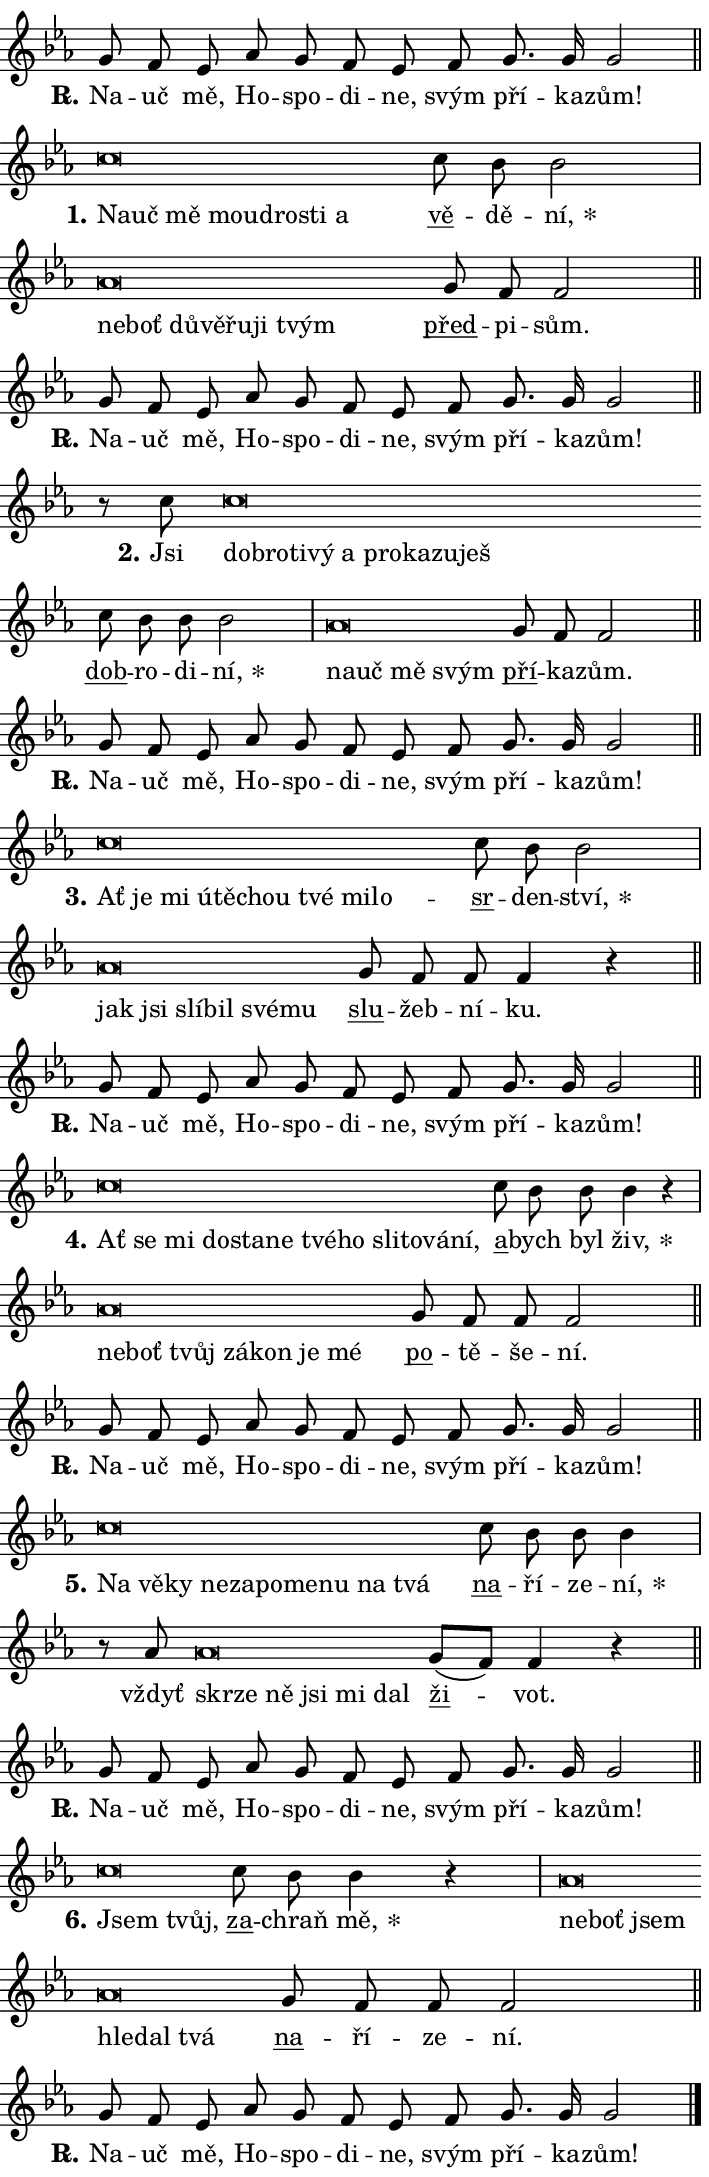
\version "2.24.0"
\header { tagline = "" }
\paper {
  indent = 0\cm
  top-margin = 0\cm
  right-margin = 0.13\cm % to fit lyric hyphens
  bottom-margin = 0\cm
  left-margin = 0\cm
  paper-width = 12\cm
  page-breaking = #ly:one-page-breaking
  system-system-spacing.basic-distance = #11
  score-system-spacing.basic-distance = #11
  ragged-last = ##f
}


%% Author: Thomas Morley
%% https://lists.gnu.org/archive/html/lilypond-user/2020-05/msg00002.html
#(define (line-position grob)
"Returns position of @var[grob} in current system:
   @code{'start}, if at first time-step
   @code{'end}, if at last time-step
   @code{'middle} otherwise
"
  (let* ((col (ly:item-get-column grob))
         (ln (ly:grob-object col 'left-neighbor))
         (rn (ly:grob-object col 'right-neighbor))
         (col-to-check-left (if (ly:grob? ln) ln col))
         (col-to-check-right (if (ly:grob? rn) rn col))
         (break-dir-left
           (and
             (ly:grob-property col-to-check-left 'non-musical #f)
             (ly:item-break-dir col-to-check-left)))
         (break-dir-right
           (and
             (ly:grob-property col-to-check-right 'non-musical #f)
             (ly:item-break-dir col-to-check-right))))
        (cond ((eqv? 1 break-dir-left) 'start)
              ((eqv? -1 break-dir-right) 'end)
              (else 'middle))))

#(define (tranparent-at-line-position vctor)
  (lambda (grob)
  "Relying on @code{line-position} select the relevant enry from @var{vctor}.
Used to determine transparency,"
    (case (line-position grob)
      ((end) (not (vector-ref vctor 0)))
      ((middle) (not (vector-ref vctor 1)))
      ((start) (not (vector-ref vctor 2))))))

noteHeadBreakVisibility =
#(define-music-function (break-visibility)(vector?)
"Makes @code{NoteHead}s transparent relying on @var{break-visibility}"
#{
  \override NoteHead.transparent =
    #(tranparent-at-line-position break-visibility)
#})

#(define delete-ledgers-for-transparent-note-heads
  (lambda (grob)
    "Reads whether a @code{NoteHead} is transparent.
If so this @code{NoteHead} is removed from @code{'note-heads} from
@var{grob}, which is supposed to be @code{LedgerLineSpanner}.
As a result ledgers are not printed for this @code{NoteHead}"
    (let* ((nhds-array (ly:grob-object grob 'note-heads))
           (nhds-list
             (if (ly:grob-array? nhds-array)
                 (ly:grob-array->list nhds-array)
                 '()))
           ;; Relies on the transparent-property being done before
           ;; Staff.LedgerLineSpanner.after-line-breaking is executed.
           ;; This is fragile ...
           (to-keep
             (remove
               (lambda (nhd)
                 (ly:grob-property nhd 'transparent #f))
               nhds-list)))
      ;; TODO find a better method to iterate over grob-arrays, similiar
      ;; to filter/remove etc for lists
      ;; For now rebuilt from scratch
      (set! (ly:grob-object grob 'note-heads)  '())
      (for-each
        (lambda (nhd)
          (ly:pointer-group-interface::add-grob grob 'note-heads nhd))
        to-keep))))

squashNotes = {
  \override NoteHead.X-extent = #'(-0.2 . 0.2)
  \override NoteHead.Y-extent = #'(-0.75 . 0)
  \override NoteHead.stencil =
    #(lambda (grob)
       (let ((pos (ly:grob-property grob 'staff-position)))
         (begin
           (if (< pos -7) (display "ERROR: Lower brevis then expected\n") (display ""))
           (if (<= pos -6) ly:text-interface::print ly:note-head::print))))
}
unSquashNotes = {
  \revert NoteHead.X-extent
  \revert NoteHead.Y-extent
  \revert NoteHead.stencil
}

hideNotes = \noteHeadBreakVisibility #begin-of-line-visible
unHideNotes = \noteHeadBreakVisibility #all-visible

% work-around for resetting accidentals
% https://lilypond.org/doc/v2.23/Documentation/notation/displaying-rhythms#unmetered-music
cadenzaMeasure = {
  \cadenzaOff
  \partial 1024 s1024
  \cadenzaOn
}

#(define-markup-command (accent layout props text) (markup?)
  "Underline accented syllable"
  (interpret-markup layout props
    #{\markup \override #'(offset . 4.3) \underline { #text }#}))

responsum = \markup \concat {
  "R" \hspace #-1.05 \path #0.1 #'((moveto 0 0.07) (lineto 0.9 0.8)) \hspace #0.05 "."
}

spaceSize = #0.6828661417322834 % exact space size for TeX Gyre Schola

\layout {
  \context {
    \Staff
    \remove "Time_signature_engraver"
    \override LedgerLineSpanner.after-line-breaking = #delete-ledgers-for-transparent-note-heads
  }
  \context {
    \Lyrics {
      \override LyricSpace.minimum-distance = \spaceSize
      \override LyricText.font-name = #"TeX Gyre Schola"
      \override LyricText.font-size = 1
      \override StanzaNumber.font-name = #"TeX Gyre Schola Bold"
      \override StanzaNumber.font-size = 1
    }
  }
  \context {
    \Score 
    \override NoteHead.text =
      #(lambda (grob) 
        (let ((pos (ly:grob-property grob 'staff-position)))
          #{\markup {
            \combine
              \halign #-0.55 \raise #(if (= pos -6) 0 0.5) \override #'(thickness . 2) \draw-line #'(3.2 . 0)
              \musicglyph "noteheads.sM1"
          }#}))
  }
}

% magnetic-lyrics.ily
%
%   written by
%     Jean Abou Samra <jean@abou-samra.fr>
%     Werner Lemberg <wl@gnu.org>
%
%   adapted by
%     Jiri Hon <jiri.hon@gmail.com>
%
% Version 2022-Apr-15

% https://www.mail-archive.com/lilypond-user@gnu.org/msg149350.html

#(define (Left_hyphen_pointer_engraver context)
   "Collect syllable-hyphen-syllable occurrences in lyrics and store
them in properties.  This engraver only looks to the left.  For
example, if the lyrics input is @code{foo -- bar}, it does the
following.

@itemize @bullet
@item
Set the @code{text} property of the @code{LyricHyphen} grob between
@q{foo} and @q{bar} to @code{foo}.

@item
Set the @code{left-hyphen} property of the @code{LyricText} grob with
text @q{foo} to the @code{LyricHyphen} grob between @q{foo} and
@q{bar}.
@end itemize

Use this auxiliary engraver in combination with the
@code{lyric-@/text::@/apply-@/magnetic-@/offset!} hook."
   (let ((hyphen #f)
         (text #f))
     (make-engraver
      (acknowledgers
       ((lyric-syllable-interface engraver grob source-engraver)
        (set! text grob)))
      (end-acknowledgers
       ((lyric-hyphen-interface engraver grob source-engraver)
        ;(when (not (grob::has-interface grob 'lyric-space-interface))
          (set! hyphen grob)));)
      ((stop-translation-timestep engraver)
       (when (and text hyphen)
         (ly:grob-set-object! text 'left-hyphen hyphen))
       (set! text #f)
       (set! hyphen #f)))))

#(define (lyric-text::apply-magnetic-offset! grob)
   "If the space between two syllables is less than the value in
property @code{LyricText@/.details@/.squash-threshold}, move the right
syllable to the left so that it gets concatenated with the left
syllable.

Use this function as a hook for
@code{LyricText@/.after-@/line-@/breaking} if the
@code{Left_@/hyphen_@/pointer_@/engraver} is active."
   (let ((hyphen (ly:grob-object grob 'left-hyphen #f)))
     (when hyphen
       (let ((left-text (ly:spanner-bound hyphen LEFT)))
         (when (grob::has-interface left-text 'lyric-syllable-interface)
           (let* ((common (ly:grob-common-refpoint grob left-text X))
                  (this-x-ext (ly:grob-extent grob common X))
                  (left-x-ext
                   (begin
                     ;; Trigger magnetism for left-text.
                     (ly:grob-property left-text 'after-line-breaking)
                     (ly:grob-extent left-text common X)))
                  ;; `delta` is the gap width between two syllables.
                  (delta (- (interval-start this-x-ext)
                            (interval-end left-x-ext)))
                  (details (ly:grob-property grob 'details))
                  (threshold (assoc-get 'squash-threshold details 0.2)))
             (when (< delta threshold)
               (let* (;; We have to manipulate the input text so that
                      ;; ligatures crossing syllable boundaries are not
                      ;; disabled.  For languages based on the Latin
                      ;; script this is essentially a beautification.
                      ;; However, for non-Western scripts it can be a
                      ;; necessity.
                      (lt (ly:grob-property left-text 'text))
                      (rt (ly:grob-property grob 'text))
                      (is-space (grob::has-interface hyphen 'lyric-space-interface))
                      (space (if is-space " " ""))
                      (extra-delta (if is-space spaceSize 0))
                      ;; Append new syllable.
                      (ltrt-space (if (and (string? lt) (string? rt))
                                (string-append lt space rt)
                                (make-concat-markup (list lt space rt))))
                      ;; Right-align `ltrt` to the right side.
                      (ltrt-space-markup (grob-interpret-markup
                               grob
                               (make-translate-markup
                                (cons (interval-length this-x-ext) 0)
                                (make-right-align-markup ltrt-space)))))
                 (begin
                   ;; Don't print `left-text`.
                   (ly:grob-set-property! left-text 'stencil #f)
                   ;; Set text and stencil (which holds all collected
                   ;; syllables so far) and shift it to the left.
                   (ly:grob-set-property! grob 'text ltrt-space)
                   (ly:grob-set-property! grob 'stencil ltrt-space-markup)
                   (ly:grob-translate-axis! grob (- (- delta extra-delta)) X))))))))))


#(define (lyric-hyphen::displace-bounds-first grob)
   ;; Make very sure this callback isn't triggered too early.
   (let ((left (ly:spanner-bound grob LEFT))
         (right (ly:spanner-bound grob RIGHT)))
     (ly:grob-property left 'after-line-breaking)
     (ly:grob-property right 'after-line-breaking)
     (ly:lyric-hyphen::print grob)))

squashThreshold = #0.4

\layout {
  \context {
    \Lyrics
    \consists #Left_hyphen_pointer_engraver
    \override LyricText.after-line-breaking =
      #lyric-text::apply-magnetic-offset!
    \override LyricHyphen.stencil = #lyric-hyphen::displace-bounds-first
    \override LyricText.details.squash-threshold = \squashThreshold
    \override LyricHyphen.minimum-distance = 0
    \override LyricHyphen.minimum-length = \squashThreshold
  }
}

squashText = \override LyricText.details.squash-threshold = 9999
unSquashText = \override LyricText.details.squash-threshold = \squashThreshold

leftText = \override LyricText.self-alignment-X = #LEFT
unLeftText = \revert LyricText.self-alignment-X

starOffset = #(lambda (grob) 
                (let ((x_offset (ly:self-alignment-interface::aligned-on-x-parent grob)))
                  (if (= x_offset 0) 0 (+ x_offset 1.2))))

star = #(define-music-function (syllable)(string?)
"Append star separator at the end of a syllable"
#{
  \once \override LyricText.X-offset = #starOffset
  \lyricmode { \markup {
    #syllable
    \override #'((font-name . "TeX Gyre Schola Bold")) \hspace #0.2 \lower #0.65 \larger "*"
  } }
#})

starAccent = #(define-music-function (syllable)(string?)
"Append star separator at the end of a syllable and make accent"
#{
  \once \override LyricText.X-offset = #starOffset
  \lyricmode { \markup {
    \accent #syllable
    \override #'((font-name . "TeX Gyre Schola Bold")) \hspace #0.2 \lower #0.65 \larger "*"
  } }
#})

breath = #(define-music-function (syllable)(string?)
"Append breathing indicator at the end of a syllable"
#{
  \lyricmode { \markup { #syllable "+" } }
#})

optionalBreath = #(define-music-function (syllable)(string?)
"Append optional breathing indicator at the end of a syllable"
#{
  \lyricmode { \markup { #syllable "(+)" } }
#})


\score {
    <<
        \new Voice = "melody" { \cadenzaOn \key es \major \relative { g'8 f es as g f \bar "" es f g8. g16 g2 \cadenzaMeasure \bar "||" \break } }
        \new Lyrics \lyricsto "melody" { \lyricmode { \set stanza = \responsum
Na -- uč mě, Ho -- spo -- di -- ne, svým pří -- ka -- zům! } }
    >>
    \layout {}
}

\score {
    <<
        \new Voice = "melody" { \cadenzaOn \key es \major \relative { \squashNotes c''\breve*1/16 \hideNotes \breve*1/16 \bar "" \breve*1/16 \bar "" \breve*1/16 \bar "" \breve*1/16 \bar "" \breve*1/16 \breve*1/16 \bar "" \unHideNotes \unSquashNotes \bar "" c8 bes bes2 \cadenzaMeasure \bar "|" \squashNotes as\breve*1/16 \hideNotes \breve*1/16 \bar "" \breve*1/16 \bar "" \breve*1/16 \bar "" \breve*1/16 \bar "" \breve*1/16 \breve*1/16 \bar "" \unHideNotes \unSquashNotes \bar "" g8 f f2 \cadenzaMeasure \bar "||" \break } }
        \new Lyrics \lyricsto "melody" { \lyricmode { \set stanza = "1."
\leftText Na -- \squashText uč mě mou -- dro -- sti a \unLeftText \unSquashText \markup \accent vě -- dě -- \star ní, \leftText ne -- \squashText boť dů -- vě -- řu -- ji tvým \unLeftText \unSquashText \markup \accent před -- pi -- sům. } }
    >>
    \layout {}
}

\score {
    <<
        \new Voice = "melody" { \cadenzaOn \key es \major \relative { g'8 f es as g f \bar "" es f g8. g16 g2 \cadenzaMeasure \bar "||" \break } }
        \new Lyrics \lyricsto "melody" { \lyricmode { \set stanza = \responsum
Na -- uč mě, Ho -- spo -- di -- ne, svým pří -- ka -- zům! } }
    >>
    \layout {}
}

\score {
    <<
        \new Voice = "melody" { \cadenzaOn \key es \major \relative { r8 c''8 \squashNotes c\breve*1/16 \hideNotes \breve*1/16 \bar "" \breve*1/16 \bar "" \breve*1/16 \bar "" \breve*1/16 \bar "" \breve*1/16 \bar "" \breve*1/16 \bar "" \breve*1/16 \breve*1/16 \bar "" \unHideNotes \unSquashNotes \bar "" c8 bes bes bes2 \cadenzaMeasure \bar "|" \squashNotes as\breve*1/16 \hideNotes \breve*1/16 \bar "" \breve*1/16 \breve*1/16 \bar "" \unHideNotes \unSquashNotes \bar "" g8 f f2 \cadenzaMeasure \bar "||" \break } }
        \new Lyrics \lyricsto "melody" { \lyricmode { \set stanza = "2."
Jsi \leftText dob -- \squashText ro -- ti -- vý a pro -- ka -- zu -- ješ \unLeftText \unSquashText \markup \accent dob -- ro -- di -- \star ní, \leftText na -- \squashText uč mě svým \unLeftText \unSquashText \markup \accent pří -- ka -- zům. } }
    >>
    \layout {}
}

\score {
    <<
        \new Voice = "melody" { \cadenzaOn \key es \major \relative { g'8 f es as g f \bar "" es f g8. g16 g2 \cadenzaMeasure \bar "||" \break } }
        \new Lyrics \lyricsto "melody" { \lyricmode { \set stanza = \responsum
Na -- uč mě, Ho -- spo -- di -- ne, svým pří -- ka -- zům! } }
    >>
    \layout {}
}

\score {
    <<
        \new Voice = "melody" { \cadenzaOn \key es \major \relative { \squashNotes c''\breve*1/16 \hideNotes \breve*1/16 \bar "" \breve*1/16 \bar "" \breve*1/16 \bar "" \breve*1/16 \bar "" \breve*1/16 \bar "" \breve*1/16 \bar "" \breve*1/16 \breve*1/16 \bar "" \unHideNotes \unSquashNotes \bar "" c8 bes bes2 \cadenzaMeasure \bar "|" \squashNotes as\breve*1/16 \hideNotes \breve*1/16 \bar "" \breve*1/16 \bar "" \breve*1/16 \bar "" \breve*1/16 \breve*1/16 \bar "" \unHideNotes \unSquashNotes \bar "" g8 f f f4 r \cadenzaMeasure \bar "||" \break } }
        \new Lyrics \lyricsto "melody" { \lyricmode { \set stanza = "3."
\leftText Ať \squashText je mi ú -- tě -- chou tvé mi -- lo -- \unLeftText \unSquashText \markup \accent sr -- den -- \star ství, \leftText jak \squashText jsi slí -- bil své -- mu \unLeftText \unSquashText \markup \accent slu -- žeb -- ní -- ku. } }
    >>
    \layout {}
}

\score {
    <<
        \new Voice = "melody" { \cadenzaOn \key es \major \relative { g'8 f es as g f \bar "" es f g8. g16 g2 \cadenzaMeasure \bar "||" \break } }
        \new Lyrics \lyricsto "melody" { \lyricmode { \set stanza = \responsum
Na -- uč mě, Ho -- spo -- di -- ne, svým pří -- ka -- zům! } }
    >>
    \layout {}
}

\score {
    <<
        \new Voice = "melody" { \cadenzaOn \key es \major \relative { \squashNotes c''\breve*1/16 \hideNotes \breve*1/16 \bar "" \breve*1/16 \bar "" \breve*1/16 \bar "" \breve*1/16 \bar "" \breve*1/16 \bar "" \breve*1/16 \bar "" \breve*1/16 \bar "" \breve*1/16 \bar "" \breve*1/16 \bar "" \breve*1/16 \breve*1/16 \bar "" \unHideNotes \unSquashNotes \bar "" c8 bes bes bes4 r \cadenzaMeasure \bar "|" \squashNotes as\breve*1/16 \hideNotes \breve*1/16 \bar "" \breve*1/16 \bar "" \breve*1/16 \bar "" \breve*1/16 \bar "" \breve*1/16 \breve*1/16 \bar "" \unHideNotes \unSquashNotes \bar "" g8 f f f2 \cadenzaMeasure \bar "||" \break } }
        \new Lyrics \lyricsto "melody" { \lyricmode { \set stanza = "4."
\leftText Ať \squashText se mi do -- sta -- ne tvé -- ho sli -- to -- vá -- ní, \unLeftText \unSquashText \markup \accent a -- bych byl \star živ, \leftText ne -- \squashText boť tvůj zá -- kon je mé \unLeftText \unSquashText \markup \accent po -- tě -- še -- ní. } }
    >>
    \layout {}
}

\score {
    <<
        \new Voice = "melody" { \cadenzaOn \key es \major \relative { g'8 f es as g f \bar "" es f g8. g16 g2 \cadenzaMeasure \bar "||" \break } }
        \new Lyrics \lyricsto "melody" { \lyricmode { \set stanza = \responsum
Na -- uč mě, Ho -- spo -- di -- ne, svým pří -- ka -- zům! } }
    >>
    \layout {}
}

\score {
    <<
        \new Voice = "melody" { \cadenzaOn \key es \major \relative { \squashNotes c''\breve*1/16 \hideNotes \breve*1/16 \bar "" \breve*1/16 \bar "" \breve*1/16 \bar "" \breve*1/16 \bar "" \breve*1/16 \bar "" \breve*1/16 \bar "" \breve*1/16 \bar "" \breve*1/16 \breve*1/16 \bar "" \unHideNotes \unSquashNotes \bar "" c8 bes bes bes4 \cadenzaMeasure \bar "|" r8 as8 \squashNotes as\breve*1/16 \hideNotes \breve*1/16 \bar "" \breve*1/16 \bar "" \breve*1/16 \bar "" \breve*1/16 \breve*1/16 \bar "" \unHideNotes \unSquashNotes \bar "" g8[( f)] f4 r \cadenzaMeasure \bar "||" \break } }
        \new Lyrics \lyricsto "melody" { \lyricmode { \set stanza = "5."
\leftText Na \squashText vě -- ky ne -- za -- po -- me -- nu na tvá \unLeftText \unSquashText \markup \accent na -- ří -- ze -- \star ní, vždyť \leftText skr -- \squashText ze ně jsi mi dal \unLeftText \unSquashText \markup \accent ži -- vot. } }
    >>
    \layout {}
}

\score {
    <<
        \new Voice = "melody" { \cadenzaOn \key es \major \relative { g'8 f es as g f \bar "" es f g8. g16 g2 \cadenzaMeasure \bar "||" \break } }
        \new Lyrics \lyricsto "melody" { \lyricmode { \set stanza = \responsum
Na -- uč mě, Ho -- spo -- di -- ne, svým pří -- ka -- zům! } }
    >>
    \layout {}
}

\score {
    <<
        \new Voice = "melody" { \cadenzaOn \key es \major \relative { \squashNotes c''\breve*1/16 \hideNotes \breve*1/16 \bar "" \unHideNotes \unSquashNotes \bar "" c8 bes bes4 r \cadenzaMeasure \bar "|" \squashNotes as\breve*1/16 \hideNotes \breve*1/16 \bar "" \breve*1/16 \bar "" \breve*1/16 \bar "" \breve*1/16 \breve*1/16 \bar "" \unHideNotes \unSquashNotes \bar "" g8 f f f2 \cadenzaMeasure \bar "||" \break } }
        \new Lyrics \lyricsto "melody" { \lyricmode { \set stanza = "6."
\leftText Jsem \squashText tvůj, \unLeftText \unSquashText \markup \accent za -- chraň \star mě, \leftText ne -- \squashText boť jsem hle -- dal tvá \unLeftText \unSquashText \markup \accent na -- ří -- ze -- ní. } }
    >>
    \layout {}
}

\score {
    <<
        \new Voice = "melody" { \cadenzaOn \key es \major \relative { g'8 f es as g f \bar "" es f g8. g16 g2 \cadenzaMeasure \bar "||" \break } \bar "|." }
        \new Lyrics \lyricsto "melody" { \lyricmode { \set stanza = \responsum
Na -- uč mě, Ho -- spo -- di -- ne, svým pří -- ka -- zům! } }
    >>
    \layout {}
}
